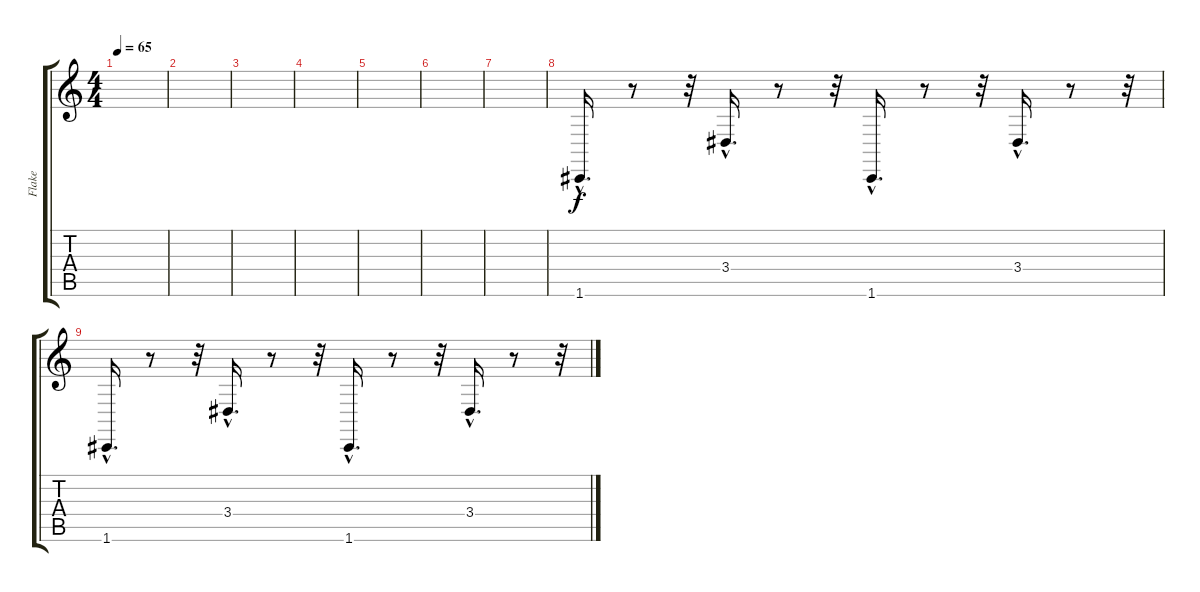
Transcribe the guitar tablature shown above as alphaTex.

\track ("Flake" "Flake") {instrument seashore}
\staff {score tabs}
\tuning (D4 A3 F3 C3 G2 C2) {hide}
\ts (4 4)
\tempo 65
\clef g2
\ks c
|
|
|
|
|
|
|
1.6{hac}.16{d volume 16 instrument applause} r.8 r.32 3.4{hac}.16{d} r.8 r.32 1.6{hac}.16{d} r.8 r.32 3.4{hac}.16{d} r.8{volume 0} r.32 |
1.6{hac}.16{d volume 16 instrument applause} r.8 r.32 3.4{hac}.16{d} r.8 r.32 1.6{hac}.16{d} r.8 r.32 3.4{hac}.16{d} r.8 r.32
